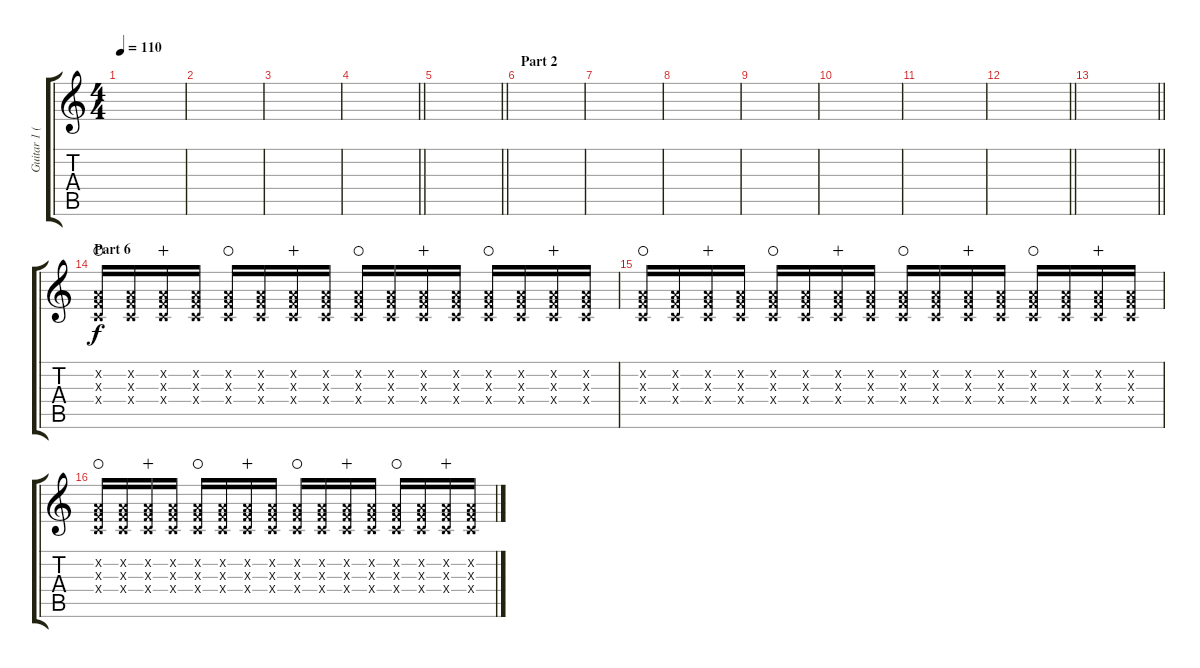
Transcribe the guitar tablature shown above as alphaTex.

\track ("Guitar 1 (Acoustic)" "Guitar 1 (") {instrument electricguitarjazz}
\staff {score tabs}
\tuning (D4 A3 F3 C3 G2 D2) {hide}
\ts (4 4)
\tempo 110
\clef g2
\ks c
|
|
|
\barLineRight lightlight
|
\barLineRight lightlight
|
\section ("" "Part 2")
|
|
|
|
|
|
\barLineRight lightlight
|
\barLineRight lightlight
|
\section ("" "Part 6")
(0.2{x} 0.3{x} 0.4{x}).16{waho} (0.2{x} 0.3{x} 0.4{x}).16 (0.2{x} 0.3{x} 0.4{x}).16{wahc} (0.2{x} 0.3{x} 0.4{x}).16 (0.2{x} 0.3{x} 0.4{x}).16{waho} (0.2{x} 0.3{x} 0.4{x}).16 (0.2{x} 0.3{x} 0.4{x}).16{wahc} (0.2{x} 0.3{x} 0.4{x}).16 (0.2{x} 0.3{x} 0.4{x}).16{waho} (0.2{x} 0.3{x} 0.4{x}).16 (0.2{x} 0.3{x} 0.4{x}).16{wahc} (0.2{x} 0.3{x} 0.4{x}).16 (0.2{x} 0.3{x} 0.4{x}).16{waho} (0.2{x} 0.3{x} 0.4{x}).16 (0.2{x} 0.3{x} 0.4{x}).16{wahc} (0.2{x} 0.3{x} 0.4{x}).16 |
(0.2{x} 0.3{x} 0.4{x}).16{waho} (0.2{x} 0.3{x} 0.4{x}).16 (0.2{x} 0.3{x} 0.4{x}).16{wahc} (0.2{x} 0.3{x} 0.4{x}).16 (0.2{x} 0.3{x} 0.4{x}).16{waho} (0.2{x} 0.3{x} 0.4{x}).16 (0.2{x} 0.3{x} 0.4{x}).16{wahc} (0.2{x} 0.3{x} 0.4{x}).16 (0.2{x} 0.3{x} 0.4{x}).16{waho} (0.2{x} 0.3{x} 0.4{x}).16 (0.2{x} 0.3{x} 0.4{x}).16{wahc} (0.2{x} 0.3{x} 0.4{x}).16 (0.2{x} 0.3{x} 0.4{x}).16{waho} (0.2{x} 0.3{x} 0.4{x}).16 (0.2{x} 0.3{x} 0.4{x}).16{wahc} (0.2{x} 0.3{x} 0.4{x}).16 |
(0.2{x} 0.3{x} 0.4{x}).16{waho} (0.2{x} 0.3{x} 0.4{x}).16 (0.2{x} 0.3{x} 0.4{x}).16{wahc} (0.2{x} 0.3{x} 0.4{x}).16 (0.2{x} 0.3{x} 0.4{x}).16{waho} (0.2{x} 0.3{x} 0.4{x}).16 (0.2{x} 0.3{x} 0.4{x}).16{wahc} (0.2{x} 0.3{x} 0.4{x}).16 (0.2{x} 0.3{x} 0.4{x}).16{waho} (0.2{x} 0.3{x} 0.4{x}).16 (0.2{x} 0.3{x} 0.4{x}).16{wahc} (0.2{x} 0.3{x} 0.4{x}).16 (0.2{x} 0.3{x} 0.4{x}).16{waho} (0.2{x} 0.3{x} 0.4{x}).16 (0.2{x} 0.3{x} 0.4{x}).16{wahc} (0.2{x} 0.3{x} 0.4{x}).16
